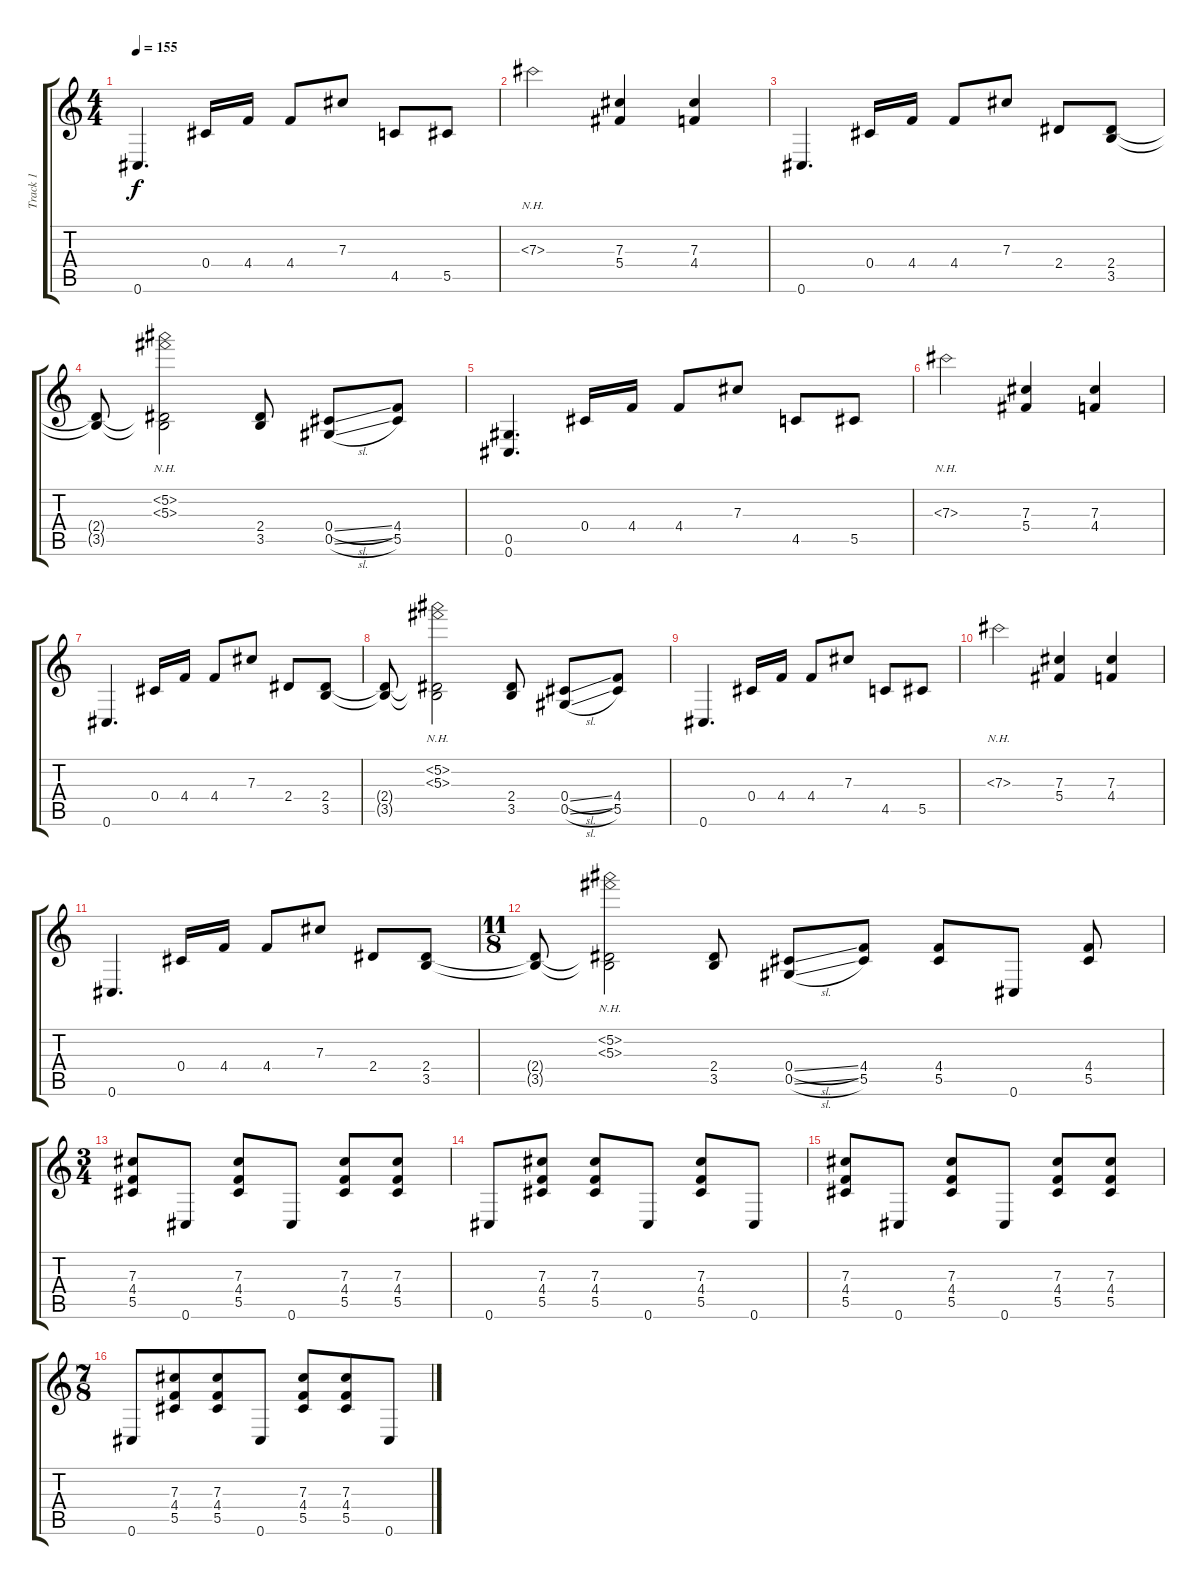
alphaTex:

\track ("Track 1" "Track 1") {instrument overdrivenguitar}
\staff {score tabs}
\tuning (Eb4 Bb3 Gb3 Db3 Ab2 Db2) {hide}
\ts (4 4)
\tempo 155
\clef g2
\ks c
0.6.4{d dy f} 0.4.16 4.4.16 4.4.8 7.3.8 4.5.8 5.5.8 |
7.3{nh}.2 (7.3 5.4).4 (7.3 4.4).4 |
0.6.4{d} 0.4.16 4.4.16 4.4.8 7.3.8 2.4.8 (2.4 3.5).8 |
(2.4{t} 3.5{t}).8 (5.2{nh} 5.3{nh} 2.4{t} 3.5{t}).2 (2.4 3.5).8 (0.4{sl} 0.5{sl}).8 (4.4 5.5).8 |
(0.5 0.6).4{d} 0.4.16 4.4.16 4.4.8 7.3.8 4.5.8 5.5.8 |
7.3{nh}.2 (7.3 5.4).4 (7.3 4.4).4 |
0.6.4{d} 0.4.16 4.4.16 4.4.8 7.3.8 2.4.8 (2.4 3.5).8 |
(2.4{t} 3.5{t}).8 (5.2{nh} 5.3{nh} 2.4{t} 3.5{t}).2 (2.4 3.5).8 (0.4{sl} 0.5{sl}).8 (4.4 5.5).8 |
0.6.4{d} 0.4.16 4.4.16 4.4.8 7.3.8 4.5.8 5.5.8 |
7.3{nh}.2 (7.3 5.4).4 (7.3 4.4).4 |
0.6.4{d} 0.4.16 4.4.16 4.4.8 7.3.8 2.4.8 (2.4 3.5).8 |
\ts (11 8)
(2.4{t} 3.5{t}).8 (5.2{nh} 5.3{nh} 2.4{t} 3.5{t}).2 (2.4 3.5).8 (0.4{sl} 0.5{sl}).8 (4.4 5.5).8 (4.4 5.5).8 0.6.8 (4.4 5.5).8 |
\ts (3 4)
(7.3 4.4 5.5).8 0.6.8 (7.3 4.4 5.5).8 0.6.8 (7.3 4.4 5.5).8 (7.3 4.4 5.5).8 |
0.6.8 (7.3 4.4 5.5).8 (7.3 4.4 5.5).8 0.6.8 (7.3 4.4 5.5).8 0.6.8 |
(7.3 4.4 5.5).8 0.6.8 (7.3 4.4 5.5).8 0.6.8 (7.3 4.4 5.5).8 (7.3 4.4 5.5).8 |
\ts (7 8)
0.6.8 (7.3 4.4 5.5).8 (7.3 4.4 5.5).8 0.6.8 (7.3 4.4 5.5).8 (7.3 4.4 5.5).8 0.6.8
